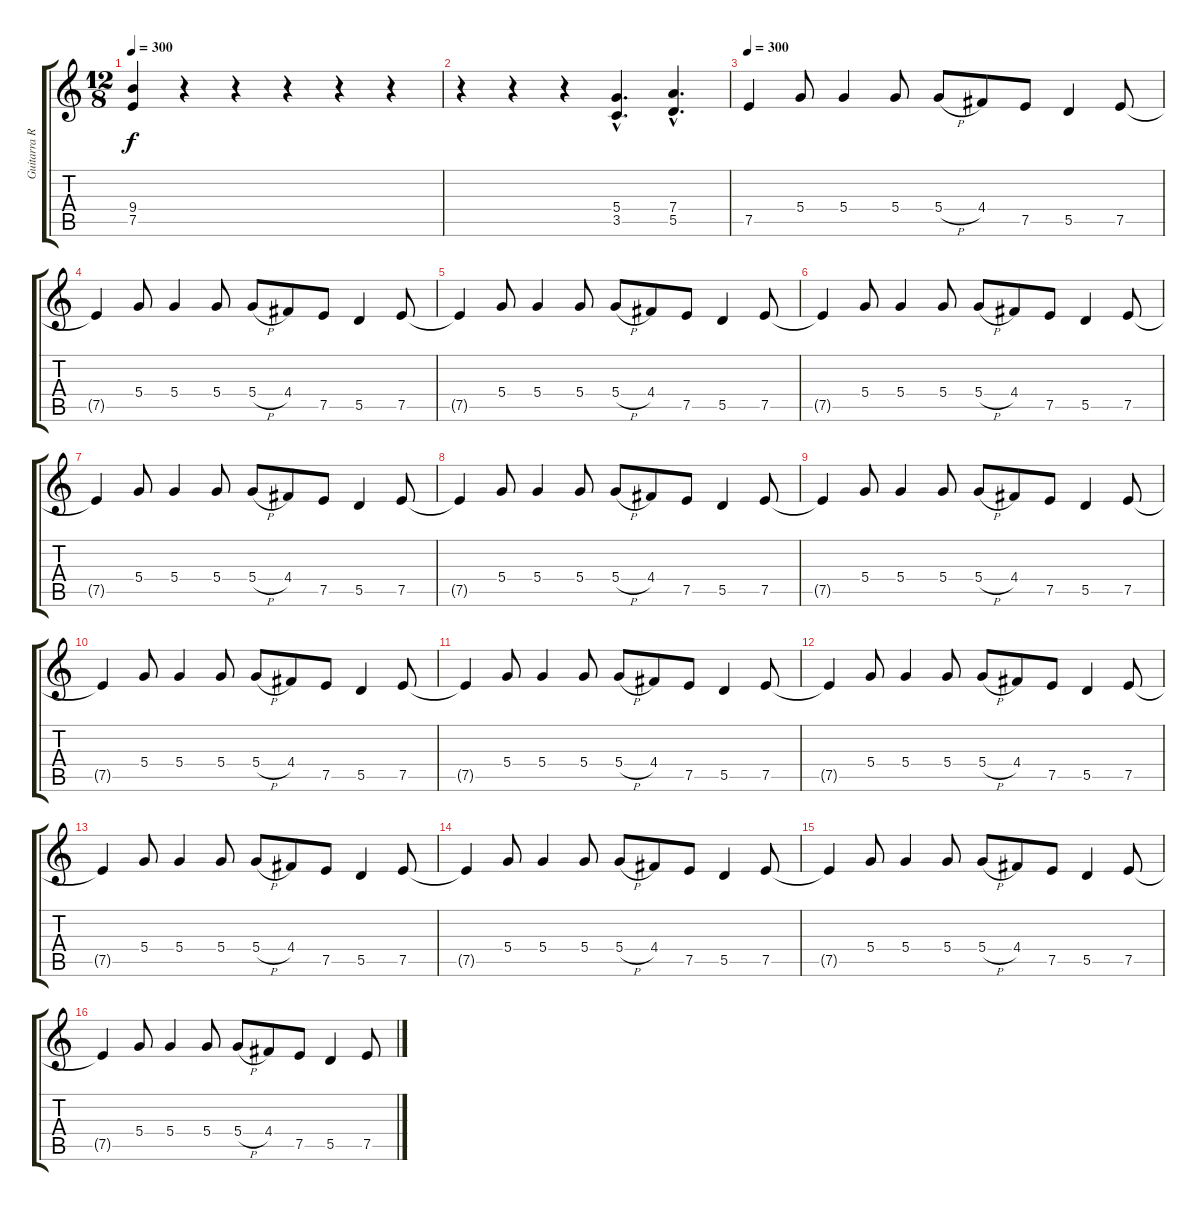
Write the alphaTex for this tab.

\track ("Guitarra Ritmica" "Guitarra R") {instrument distortionguitar}
\staff {score tabs}
\tuning (E4 B3 G3 D3 A2 E2) {hide}
\ts (12 8)
\tempo 300
\clef g2
\ks c
(9.4 7.5).4{dy f} r.4 r.4 r.4 r.4 r.4 |
r.4 r.4 r.4 (5.4{hac} 3.5{hac}).4{d} (7.4{hac} 5.5{hac}).4{d} |
\tempo 300
7.5.4 5.4.8 5.4.4 5.4.8 5.4{h}.8 4.4.8 7.5.8 5.5.4 7.5.8 |
7.5{t}.4 5.4.8 5.4.4 5.4.8 5.4{h}.8 4.4.8 7.5.8 5.5.4 7.5.8 |
7.5{t}.4 5.4.8 5.4.4 5.4.8 5.4{h}.8 4.4.8 7.5.8 5.5.4 7.5.8 |
7.5{t}.4 5.4.8 5.4.4 5.4.8 5.4{h}.8 4.4.8 7.5.8 5.5.4 7.5.8 |
7.5{t}.4 5.4.8 5.4.4 5.4.8 5.4{h}.8 4.4.8 7.5.8 5.5.4 7.5.8 |
7.5{t}.4 5.4.8 5.4.4 5.4.8 5.4{h}.8 4.4.8 7.5.8 5.5.4 7.5.8 |
7.5{t}.4 5.4.8 5.4.4 5.4.8 5.4{h}.8 4.4.8 7.5.8 5.5.4 7.5.8 |
7.5{t}.4 5.4.8 5.4.4 5.4.8 5.4{h}.8 4.4.8 7.5.8 5.5.4 7.5.8 |
7.5{t}.4 5.4.8 5.4.4 5.4.8 5.4{h}.8 4.4.8 7.5.8 5.5.4 7.5.8 |
7.5{t}.4 5.4.8 5.4.4 5.4.8 5.4{h}.8 4.4.8 7.5.8 5.5.4 7.5.8 |
7.5{t}.4 5.4.8 5.4.4 5.4.8 5.4{h}.8 4.4.8 7.5.8 5.5.4 7.5.8 |
7.5{t}.4 5.4.8 5.4.4 5.4.8 5.4{h}.8 4.4.8 7.5.8 5.5.4 7.5.8 |
7.5{t}.4 5.4.8 5.4.4 5.4.8 5.4{h}.8 4.4.8 7.5.8 5.5.4 7.5.8 |
7.5{t}.4 5.4.8 5.4.4 5.4.8 5.4{h}.8 4.4.8 7.5.8 5.5.4 7.5.8
